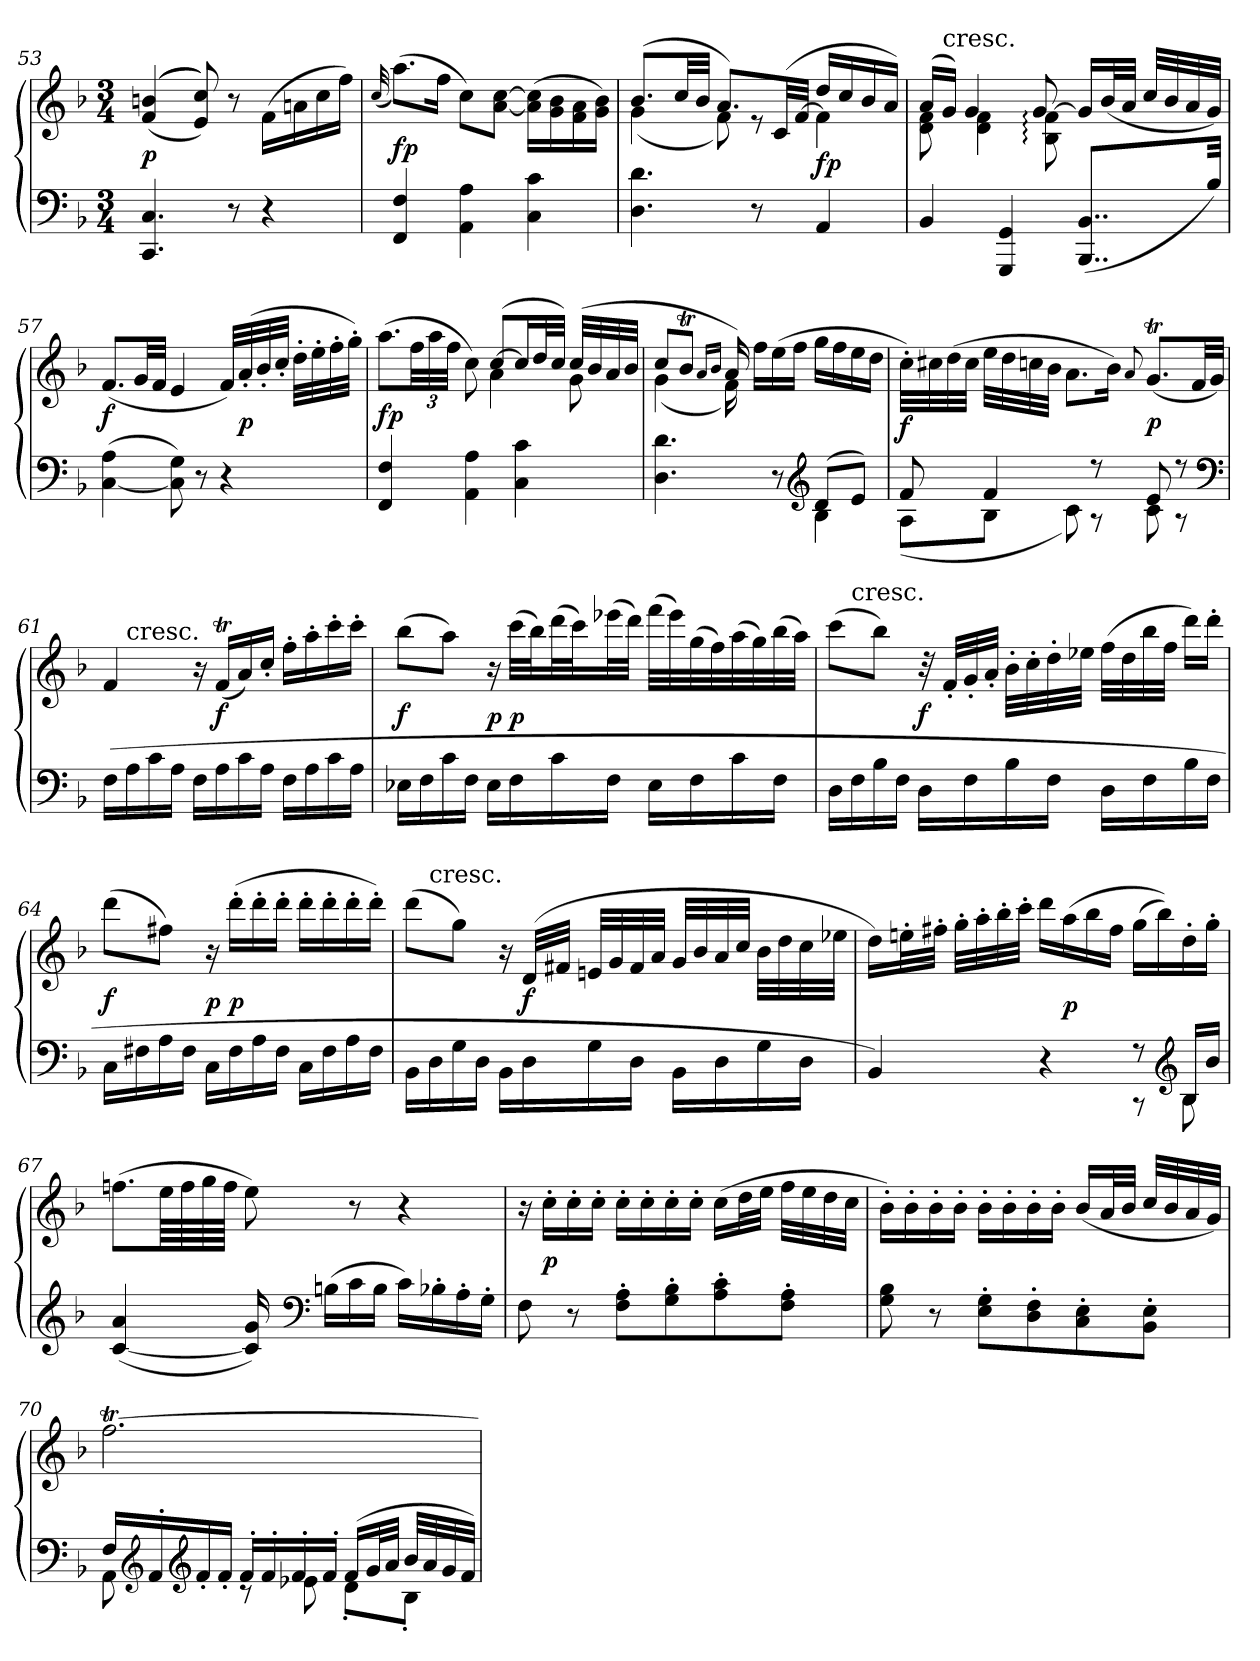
**kern	**kern	**dynam
*part1	*part1	*part1
*staff2	*staff1	*staff1/2
*clefF4	*clefG2	*
*k[b-]	*k[b-]	*
*M3/4	*M3/4	*
=53	=53	=53
4.CC 4.C	(>(<(>4f 4bn	p
.	8e 8cc)))	.
8r	8r	.
4r	(16fLL	.
.	16an	.
.	16cc	.
.	16ffJJ)	.
=54	=54	=54
.	(32qqcc	.
4FF 4F	(8.aaL)	fp
.	16ffJk	.
4AA 4A	8ccL)	.
.	[8a [8ccJ	.
4C 4c	(16a]\ 16cc]\LL	.
.	16g\ 16b-\	.
.	16f\ 16a\	.
.	16g\ 16b-\JJ)	.
=55	=55	=55
*	*^	*
4.D 4.d	(8.b-L	(4g	.
.	32ccLL	.	.
.	32b-JJJ	.	.
.	8.aL)	8f)	.
8r	.	8re	.
.	(32cLL	.	.
.	[32fJJJ	.	.
4AA	16ddLL	4f]	fp
.	16cc	.	.
.	16b-	.	.
.	16aJJ)	.	.
=56	=56	=56	=56
4BB-	(16aLL	8d 8f	.
!	!LO:TX:t=cresc.	!	!
.	16gJJ)	.	.
.	4g	4d 4f	.
4GGG 4GG	.	.	.
.	[8g:	8B-: 8f:	.
(8..BBB- 8..BB-L	16gLL]	4ryy	.
.	(32b-L	.	.
.	32aJJJ	.	.
.	32ccLLL	.	.
.	32b-	.	.
.	32a	.	.
32B-Jkk)	32gJJJ)	.	.
*	*v	*v	*
=57	=57	=57
([4C 4A	(8.fL	f
.	32gLL	.
.	32fJJJ	.
8C] 8G)	4e	.
8r	.	.
4r	32fLLL)	.
.	(32a'>	p
.	32b-'>	.
.	32cc'>JJJ	.
.	32dd'LLL	.
.	32ee'	.
.	32ff'	.
.	32gg'JJJ)	.
=58	=58	=58
*	*^	*
4FF 4F	(8.aaL	4.ryy	fp
.	48ffLL	.	.
.	48aa	.	.
.	48ffJJJ	.	.
4AA 4A	8cc)	.	.
.	([8ccL	4a	.
4C 4c	16ccL]	.	.
.	32ddL	.	.
.	32ccJJJ)	.	.
.	(32ccLLL	8g	.
.	32b-	.	.
.	32a	.	.
.	32b-JJJ	.	.
=59	=59	=59	=59
*^	*	*	*
2ryy	4.D 4.d	8ccL	(4g	.
.	.	8b-TJ	.	.
.	.	16qaLL	.	.
.	.	16qb-JJ	.	.
.	.	16a)	16f)	.
.	.	8.ryy	16ffLL	.
.	8r	.	(16ee	.
.	.	.	16ffJJ	.
*clefG2	*	*	*	*
(8dL	4B-	4ryy	16ggLL	.
.	.	.	16ff	.
8eJ)	.	.	16ee	.
.	.	.	16ddJJ	.
*	*	*v	*v	*
=60	=60	=60	=60
8f	(8AL	32cc'LLL)	f
.	.	32cc#X	.
.	.	(32dd	.
.	.	32cc#JJJ	.
4f	8B-J	32eeLLL	.
.	.	32dd	.
.	.	32ccn	.
.	.	32b-JJJ	.
.	8c)	8.a\L	.
8r	8r	.	.
.	.	16b-\Jk)	.
.	.	8qqa	.
8e	8c	(8.gTL	p
8r	8r	.	.
.	.	32fLL	.
.	.	32gJJJ)	.
*v	*v	*	*
*clefF4	*	*
=61	=61	=61
*	*^	*
(16FLL	4f	16ryy	.
!	!	!LO:TX:t=cresc.	!
16A	.	2ryy	.
16c	.	.	.
16AJJ	.	.	.
16FLL	16r	.	.
16A	(16fTLL	.	f
16c	16a)	.	.
16AJJ	16cc'JJ	.	.
16FLL	16ff'LL	.	.
16A	16aa'	8.ryy	.
16c	16ccc'	.	.
16AJJ	16ccc'JJ	.	.
*	*v	*v	*
=62	=62	=62
16E-XLL	(8bb-L	f
16F	.	.
16c	8aaJ)	.
16FJJ	.	.
16E-LL	16r	p
16F	(32cccLLL	p
.	32bb-J)	.
16c	(32dddL	.
.	32cccJ)	.
16FJJ	(32eee-XL	.
.	32dddJJJ)	.
16E-LL	(32fffLLL	.
.	32eee-)	.
16F	(32gg	.
.	32ff)	.
16c	(32aa	.
.	32gg)	.
16FJJ	(32bb-	.
.	32aaJJJ)	.
=63	=63	=63
*	*^	*
16DLL	(8cccL	16ryy	.
!	!	!LO:TX:t=cresc.	!
16F	.	2ryy	.
16B-	8bb-J)	.	.
16FJJ	.	.	.
16DLL	32r	.	f
.	32f'LLL	.	.
16F	32g'	.	.
.	32a'JJJ	.	.
16B-	32b-'LLL	.	.
.	32cc'	.	.
16FJJ	32dd'	.	.
.	32ee-XJJJ	.	.
16DLL	(32ffLLL	.	.
.	32dd	.	.
16F	32bb-	8.ryy	.
.	32ffJJJ	.	.
16B-	16dddLL)	.	.
16FJJ	16ddd'JJ	.	.
*	*v	*v	*
=64	=64	=64
16CLL	(8dddL	f
16F#X	.	.
16A	8ff#XJ)	.
16F#JJ	.	.
16CLL	16r	p
16F#	(16ddd'LL	p
16A	16ddd'	.
16F#JJ	16ddd'JJ	.
16CLL	16ddd'LL	.
16F#	16ddd'	.
16A	16ddd'	.
16F#JJ	16ddd'JJ)	.
=65	=65	=65
*	*^	*
16BB-LL	(8dddL	16ryy	.
!	!	!LO:TX:t=cresc.	!
16D	.	2ryy	.
16G	8ggJ)	.	.
16DJJ	.	.	.
16BB-LL	16r	.	.
16D	(32dLLL	.	f
.	32f#XJJJ	.	.
16G	32enLLL	.	.
.	32g	.	.
16DJJ	32f#	.	.
.	32aJJJ	.	.
16BB-LL	32gLLL	.	.
.	32b-	.	.
16D	32a	8.ryy	.
.	32ccJJJ	.	.
16G	32b-LLL	.	.
.	32dd	.	.
16DJJ	32cc	.	.
.	32ee-XJJJ	.	.
*	*v	*v	*
=66	=66	=66
*^	*	*
4BB-)	2ryy	16ddLL)	.
.	.	32een'L	.
.	.	32ff#X'JJJ	.
.	.	32gg'LLL	.
.	.	32aa'	.
.	.	32bb-'	.
.	.	32ccc'JJJ	.
4r	.	16dddLL	.
.	.	(16aa	p
.	.	16bb-	.
.	.	16ff#JJ	.
8r	8r	(16ggLL	.
.	.	16bb-))	.
*clefG2	*	*	*
16B-LL	8B-	16dd'	.
16b-JJ	.	16gg'JJ	.
*v	*v	*	*
=67	=67	=67
([4c 4a	(8.ffnL	.
.	64eeLLL	.
.	64ff	.
.	64gg	.
.	64ffJJJJ	.
16c] 16g)	8ee)	.
*clefF4	*	*
(16BnLL	.	.
16c	8r	.
16BJJ	.	.
16cLL)	4r	.
16B-X'	.	.
16A'	.	.
16G'JJ	.	.
=68	=68	=68
8F	16r	.
.	16cc'LL	p
8r	16cc'	.
.	16cc'JJ	.
8F' 8A'L	16cc'LL	.
.	16cc'	.
8G' 8B-'	16cc'	.
.	16cc'JJ	.
8A' 8c'	(16ccLL	.
.	32ddL	.
.	32eeJJJ	.
8F' 8A'J	32ffLLL	.
.	32ee	.
.	32dd	.
.	32ccJJJ	.
=69	=69	=69
8G 8B-	16b-'LL)	.
.	16b-'	.
8r	16b-'	.
.	16b-'JJ	.
8E' 8G'L	16b-'LL	.
.	16b-'	.
8D' 8F'	16b-'	.
.	16b-'JJ	.
8C' 8E'	(16b-LL	.
.	32aL	.
.	32b-JJJ	.
8BB-' 8E'J	32ccLLL	.
.	32b-	.
.	32a	.
.	32gJJJ)	.
=70	=70	=70
*^	*	*
16FLL	8AA	[2.ffT	.
*clefG2	*	*	*
16f'>	.	.	.
*clefG2	*	*	*
16f'>	8ryy	.	.
16f'>JJ	.	.	.
16f'LL	8rc	.	.
16f'	.	.	.
16f'	8e-X	.	.
16f'JJ	.	.	.
(16fLL	8d'L	.	.
32gL	.	.	.
32aJJJ	.	.	.
32b-LLL	8B-'J	.	.
32a	.	.	.
32g	.	.	.
32fJJJ)	.	.	.
*v	*v	*	*
=	=	=
*-	*-	*-
